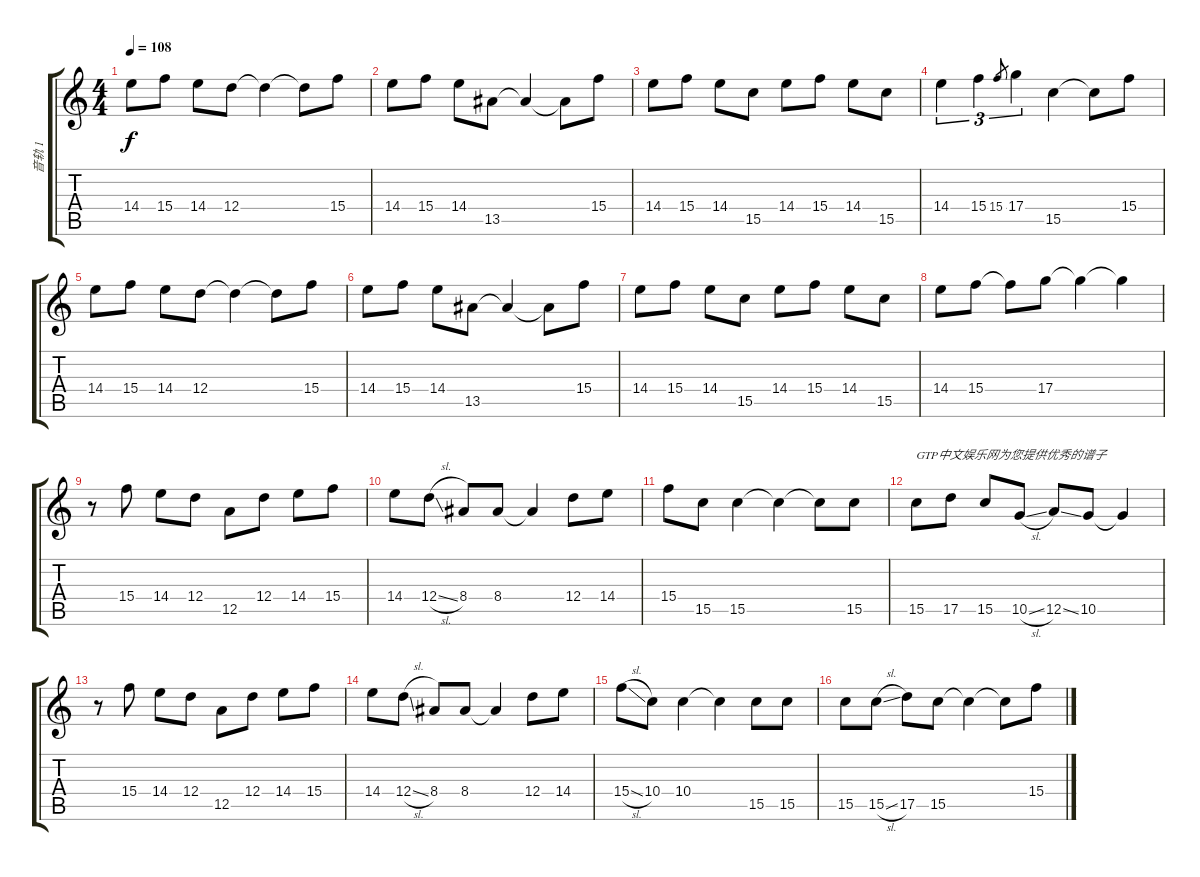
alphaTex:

\track ("音轨 1" "音轨 1") {instrument acousticguitarsteel}
\staff {score tabs}
\tuning (E4 B3 G3 D3 A2 E2) {hide}
\ts (4 4)
\tempo 108
\clef g2
\ks c
14.4.8{dy f} 15.4.8 14.4.8 12.4.8 12.4{t}.4 12.4{t}.8 15.4.8 |
14.4.8 15.4.8 14.4.8 13.5.8 13.5{t}.4 13.5{t}.8 15.4.8 |
14.4.8 15.4.8 14.4.8 15.5.8 14.4.8 15.4.8 14.4.8 15.5.8 |
14.4.4{tu (3 2)} 15.4.4{tu (3 2)} 15.4.8{gr} 17.4.4{tu (3 2)} 15.5.4 15.5{t}.8 15.4.8 |
14.4.8 15.4.8 14.4.8 12.4.8 12.4{t}.4 12.4{t}.8 15.4.8 |
14.4.8 15.4.8 14.4.8 13.5.8 13.5{t}.4 13.5{t}.8 15.4.8 |
14.4.8 15.4.8 14.4.8 15.5.8 14.4.8 15.4.8 14.4.8 15.5.8 |
14.4.8 15.4.8 15.4{t}.8 17.4.8 17.4{t}.4 17.4{t}.4 |
r.8 15.4.8 14.4.8 12.4.8 12.5.8 12.4.8 14.4.8 15.4.8 |
14.4.8 12.4{sl}.8 8.4.8 8.4.8 8.4{t}.4 12.4.8 14.4.8 |
15.4.8 15.5.8 15.5.4 15.5{t}.4 15.5{t}.8 15.5.8 |
15.5.8{txt "GTP中文娱乐网为您提供优秀的谱子"} 17.5.8 15.5.8 10.5{sl}.8 12.5{ss}.8 10.5.8 10.5{t}.4 |
r.8 15.4.8 14.4.8 12.4.8 12.5.8 12.4.8 14.4.8 15.4.8 |
14.4.8 12.4{sl}.8 8.4.8 8.4.8 8.4{t}.4 12.4.8 14.4.8 |
15.4{sl}.8 10.4.8 10.4.4 10.4{t}.4 15.5.8 15.5.8 |
15.5.8 15.5{sl}.8 17.5.8 15.5.8 15.5{t}.4 15.5{t}.8 15.4.8
